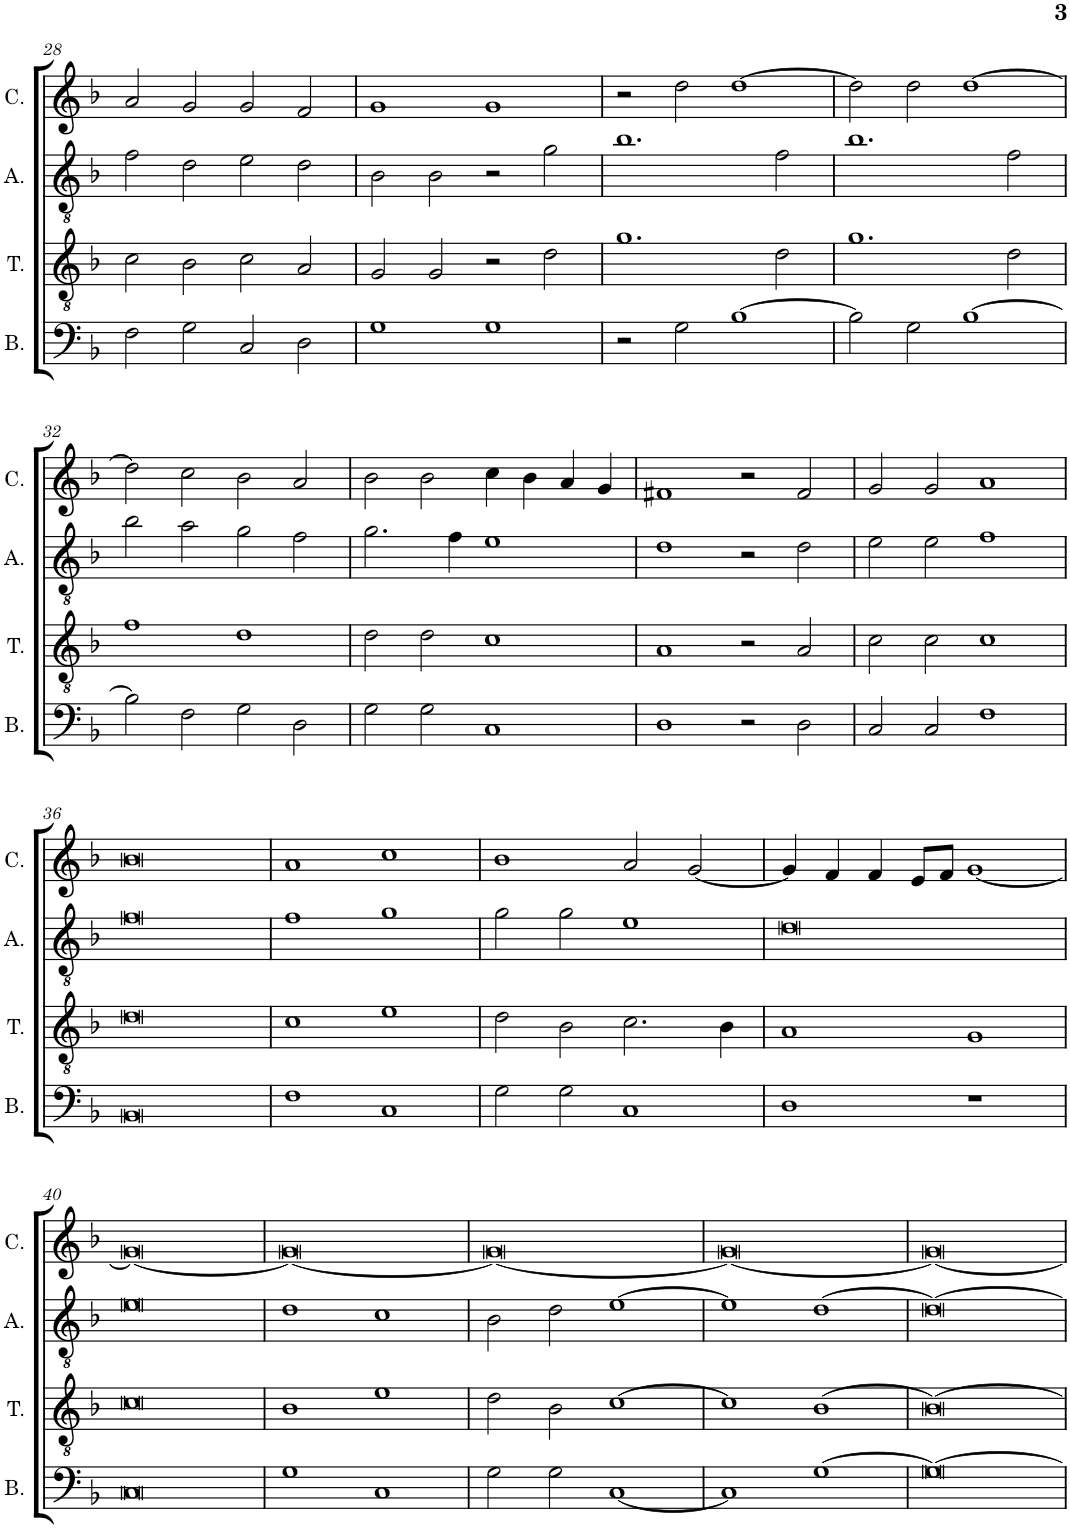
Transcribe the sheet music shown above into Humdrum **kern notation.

**kern	**kern	**kern	**kern
*part4	*part3	*part2	*part1
*staff4	*staff3	*staff2	*staff1
*I"Bassus	*I"Tenor	*I"Altus	*I"Cantus
*I'B.	*I'T.	*I'A.	*I'C.
!!LO:PB:g=z
*clefF4	*clefGv2	*clefGv2	*clefG2
*k[b-]	*k[b-]	*k[b-]	*k[b-]
*M2/1	*M2/1	*M2/1	*M2/1
=28	=28	=28	=28
2F\	2c\	2f\	2a/
2G\	2B-\	2d\	2g/
2C/	2c\	2e\	2g/
2D\	2A/	2d\	2f/
=29	=29	=29	=29
1G	2G/	2B-\	1g
.	2G/	2B-\	.
1G	2r	2r	1g
.	2d\	2g\	.
=30	=30	=30	=30
2r	1.g	1.b-	2r
2G\	.	.	2dd\
[1B-	.	.	[1dd
.	2d\	2f\	.
=31	=31	=31	=31
2B-\]	1.g	1.b-	2dd\]
2G\	.	.	2dd\
[1B-	.	.	[1dd
.	2d\	2f\	.
!!LO:LB:g=z
=32	=32	=32	=32
2B-\]	1f	2b-\	2dd\]
2F\	.	2a\	2cc\
2G\	1d	2g\	2b-\
2D\	.	2f\	2a/
=33	=33	=33	=33
2G\	2d\	2.g\	2b-\
2G\	2d\	.	2b-\
.	.	4f\	.
1C	1c	1e	4cc\
.	.	.	4b-\
.	.	.	4a/
.	.	.	4g/
=34	=34	=34	=34
1D	1A	1d	1f#X
2r	2r	2r	2r
2D\	2A/	2d\	2f#/
=35	=35	=35	=35
2C/	2c\	2e\	2g/
2C/	2c\	2e\	2g/
1F	1c	1f	1a
!!LO:LB:g=z
=36	=36	=36	=36
0BB-	0d	0f	0b-
=37	=37	=37	=37
1F	1c	1f	1a
1C	1e	1g	1cc
=38	=38	=38	=38
2G\	2d\	2g\	1b-
2G\	2B-\	2g\	.
1C	2.c\	1e	2a/
.	.	.	[2g/
.	4B-\	.	.
=39	=39	=39	=39
1D	1A	0d	4g/]
.	.	.	4f/
.	.	.	4f/
.	.	.	8e/L
.	.	.	8f/J
1r	1G	.	[1g
!!LO:LB:g=z
=40	=40	=40	=40
0C	0c	0e	0g_
=41	=41	=41	=41
1G	1B-	1d	0g_
1C	1e	1c	.
=42	=42	=42	=42
2G\	2d\	2B-\	0g_
2G\	2B-\	2d\	.
[1C	[1c	[1e	.
=43	=43	=43	=43
1C]	1c]	1e]	0g_
[1G	[1B-	[1d	.
=44	=44	=44	=44
0G_	0B-_	0d_	0g_
=	=	=	=
*-	*-	*-	*-
